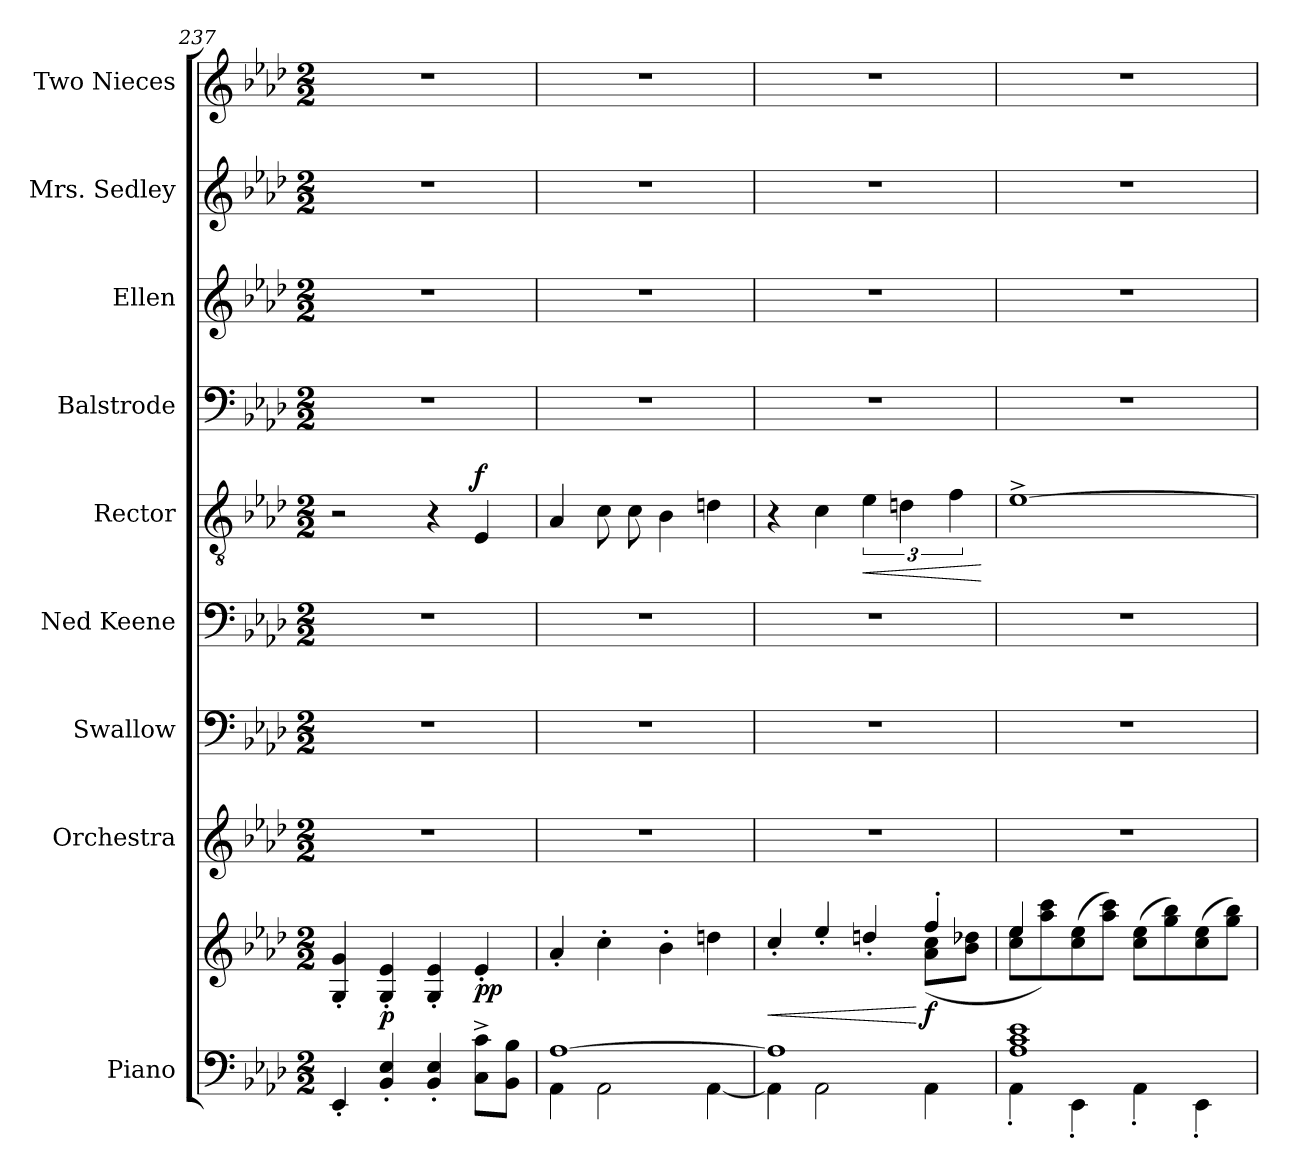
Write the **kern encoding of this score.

**kern	**kern	**dynam	**kern	**kern	**kern	**kern	**dynam	**kern	**kern	**kern	**kern
*part9	*part9	*part9	*part8	*part7	*part6	*part5	*part5	*part4	*part3	*part2	*part1
*staff10	*staff9	*staff9/10	*staff8	*staff7	*staff6	*staff5	*staff5	*staff4	*staff3	*staff2	*staff1
*I"Piano	*	*	*I"Orchestra	*I"Swallow	*I"Ned Keene	*I"Rector	*	*I"Balstrode	*I"Ellen	*I"Mrs. Sedley	*I"Two Nieces
*I'Pno.	*	*	*I'Orch.	*I'S.	*I'K.	*I'R.	*	*I'B.	*I'E.	*I'Mrs. S.	*I'2 N.
*clefF4	*clefG2	*	*clefG2	*clefF4	*clefF4	*clefGv2	*	*clefF4	*clefG2	*clefG2	*clefG2
*k[b-e-a-d-]	*k[b-e-a-d-]	*	*k[b-e-a-d-]	*k[b-e-a-d-]	*k[b-e-a-d-]	*k[b-e-a-d-]	*	*k[b-e-a-d-]	*k[b-e-a-d-]	*k[b-e-a-d-]	*k[b-e-a-d-]
*M2/2	*M2/2	*	*M2/2	*M2/2	*M2/2	*M2/2	*	*M2/2	*M2/2	*M2/2	*M2/2
=237	=237	=237	=237	=237	=237	=237	=237	=237	=237	=237	=237
4EE-'/	4G/' 4g/'	.	1r	1r	1r	2r	.	1r	1r	1r	1r
!	!	!LO:DY:b	!	!	!	!	!	!	!	!	!
4BB-/' 4E-/'	4G/' 4e-/'	p	.	.	.	.	.	.	.	.	.
4BB-/' 4E-/'	4G/' 4e-/'	.	.	.	.	4r	.	.	.	.	.
!	!	!LO:DY:b	!	!	!	!	!LO:DY:a	!	!	!	!
8C\^ 8c\^L	4e-'/	pp	.	.	.	4E-/	f	.	.	.	.
8BB-\ 8B-\J	.	.	.	.	.	.	.	.	.	.	.
!!LO:PB:g=z
=238	=238	=238	=238	=238	=238	=238	=238	=238	=238	=238	=238
*^	*	*	*	*	*	*	*	*	*	*	*
[1A-	4AA-\	4a-'/	.	1r	1r	1r	4A-/	.	1r	1r	1r	1r
.	2AA-\	4cc'\	.	.	.	.	8c\	.	.	.	.	.
.	.	.	.	.	.	.	8c\	.	.	.	.	.
.	.	4b-'\	.	.	.	.	4B-\	.	.	.	.	.
.	[4AA-\	4ddn\	.	.	.	.	4dn\	.	.	.	.	.
=239	=239	=239	=239	=239	=239	=239	=239	=239	=239	=239	=239	=239
!	!	!	!LO:HP:b	!	!	!	!	!	!	!	!	!
*	*	*^	*	*	*	*	*	*	*	*	*	*
1A-]	4AA-\]	4cc'/	2.ryy	<	1r	1r	1r	4r	.	1r	1r	1r	1r
.	2AA-\	4ee-'/	.	.	.	.	.	4c\	.	.	.	.	.
!	!	!	!	!	!	!	!	!	!LO:HP:b	!	!	!	!
.	.	4ddn'/	.	.	.	.	.	6e-\	<	.	.	.	.
.	.	.	.	.	.	.	.	6dn\	.	.	.	.	.
!	!	!	!	!LO:DY:n=1:b	!	!	!	!	!	!	!	!	!
.	4AA-\	4ff'/	(<8a-\ 8cc\L	[ f	.	.	.	.	.	.	.	.	.
.	.	.	.	.	.	.	.	6f\	.	.	.	.	.
.	.	.	8b-\ 8dd-X\J	.	.	.	.	.	.	.	.	.	.
*v	*v	*	*	*	*	*	*	*	*	*	*	*	*
*	*v	*v	*	*	*	*	*	*	*	*	*	*
.	.	.	.	.	.	.	[	.	.	.	.
=240	=240	=240	=240	=240	=240	=240	=240	=240	=240	=240	=240
*^	*^	*	*	*	*	*	*	*	*	*	*
1A- 1c 1e-	4AA-'\	8cc\ 8ee-\L	4ee-'/	.	1r	1r	1r	[1e-^	.	1r	1r	1r	1r
.	.	8aa-\ 8ccc\)	.	.	.	.	.	.	.	.	.	.	.
.	4EE-'\	(<8cc\ 8ee-\	2.ryy	.	.	.	.	.	.	.	.	.	.
.	.	8aa-\ 8ccc\J)	.	.	.	.	.	.	.	.	.	.	.
.	4AA-'\	(<8cc\ 8ee-\L	.	.	.	.	.	.	.	.	.	.	.
.	.	8gg\ 8bb-\)	.	.	.	.	.	.	.	.	.	.	.
.	4EE-'\	(<8cc\ 8ee-\	.	.	.	.	.	.	.	.	.	.	.
.	.	8gg\ 8bb-\J)	.	.	.	.	.	.	.	.	.	.	.
*v	*v	*	*	*	*	*	*	*	*	*	*	*	*
*	*v	*v	*	*	*	*	*	*	*	*	*	*
=	=	=	=	=	=	=	=	=	=	=	=
*-	*-	*-	*-	*-	*-	*-	*-	*-	*-	*-	*-
